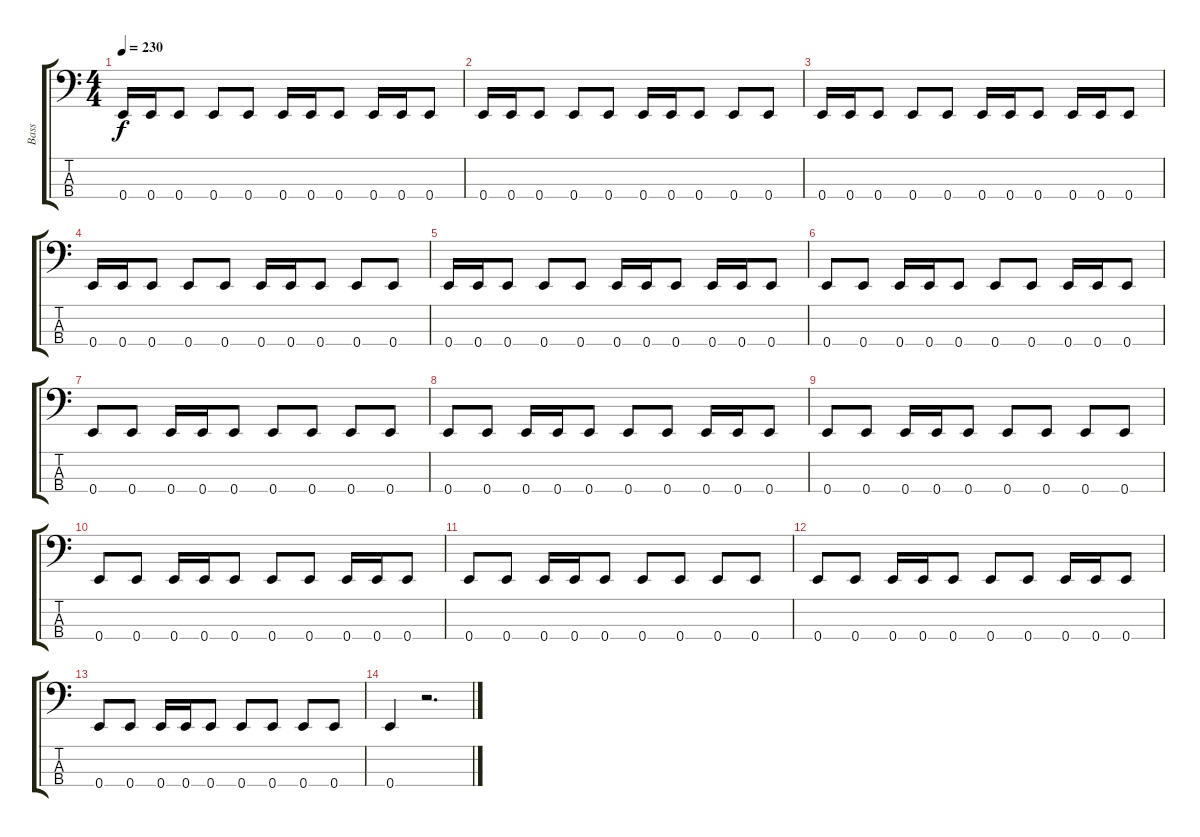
\track ("Bass" "Bass") {instrument electricbasspick}
\staff {score tabs}
\tuning (G2 D2 A1 E1) {hide}
\ts (4 4)
\tempo 230
\clef f4
\ks c
0.4.16{dy f} 0.4.16 0.4.8 0.4.8 0.4.8 0.4.16 0.4.16 0.4.8 0.4.16 0.4.16 0.4.8 |
0.4.16 0.4.16 0.4.8 0.4.8 0.4.8 0.4.16 0.4.16 0.4.8 0.4.8 0.4.8 |
0.4.16 0.4.16 0.4.8 0.4.8 0.4.8 0.4.16 0.4.16 0.4.8 0.4.16 0.4.16 0.4.8 |
0.4.16 0.4.16 0.4.8 0.4.8 0.4.8 0.4.16 0.4.16 0.4.8 0.4.8 0.4.8 |
0.4.16 0.4.16 0.4.8 0.4.8 0.4.8 0.4.16 0.4.16 0.4.8 0.4.16 0.4.16 0.4.8 |
0.4.8 0.4.8 0.4.16 0.4.16 0.4.8 0.4.8 0.4.8 0.4.16 0.4.16 0.4.8 |
0.4.8 0.4.8 0.4.16 0.4.16 0.4.8 0.4.8 0.4.8 0.4.8 0.4.8 |
0.4.8 0.4.8 0.4.16 0.4.16 0.4.8 0.4.8 0.4.8 0.4.16 0.4.16 0.4.8 |
0.4.8 0.4.8 0.4.16 0.4.16 0.4.8 0.4.8 0.4.8 0.4.8 0.4.8 |
0.4.8 0.4.8 0.4.16 0.4.16 0.4.8 0.4.8 0.4.8 0.4.16 0.4.16 0.4.8 |
0.4.8 0.4.8 0.4.16 0.4.16 0.4.8 0.4.8 0.4.8 0.4.8 0.4.8 |
0.4.8 0.4.8 0.4.16 0.4.16 0.4.8 0.4.8 0.4.8 0.4.16 0.4.16 0.4.8 |
0.4.8 0.4.8 0.4.16 0.4.16 0.4.8 0.4.8 0.4.8 0.4.8 0.4.8 |
0.4.4 r.2{d}
